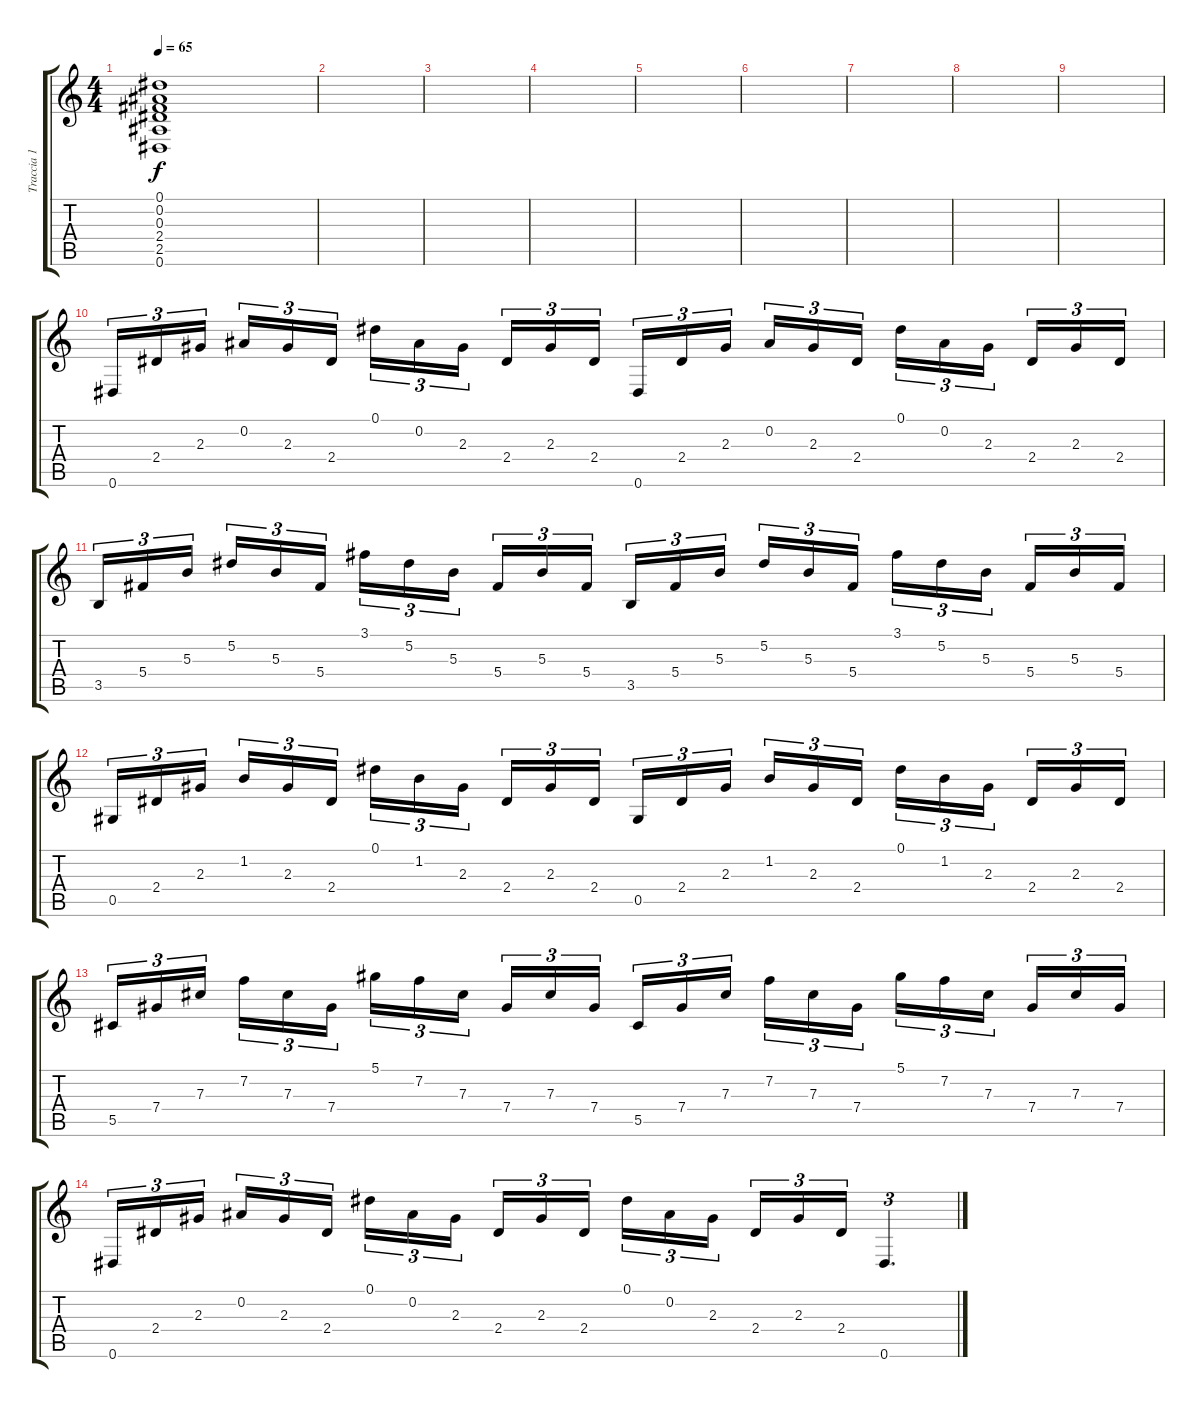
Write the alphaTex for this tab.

\track ("Traccia 1" "Traccia 1") {instrument acousticguitarsteel}
\staff {score tabs}
\tuning (Eb4 Bb3 Gb3 Db3 Ab2 Eb2) {hide}
\ts (4 4)
\tempo 65
\clef g2
\ks c
(0.1 0.2 0.3 2.4 2.5 0.6).1{dy f} |
|
|
|
|
|
|
|
|
0.6.16{tu (3 2)} 2.4.16{tu (3 2)} 2.3.16{tu (3 2) beam splitsecondary} 0.2.16{tu (3 2)} 2.3.16{tu (3 2)} 2.4.16{tu (3 2)} 0.1.16{tu (3 2)} 0.2.16{tu (3 2)} 2.3.16{tu (3 2) beam splitsecondary} 2.4.16{tu (3 2)} 2.3.16{tu (3 2)} 2.4.16{tu (3 2)} 0.6.16{tu (3 2)} 2.4.16{tu (3 2)} 2.3.16{tu (3 2) beam splitsecondary} 0.2.16{tu (3 2)} 2.3.16{tu (3 2)} 2.4.16{tu (3 2)} 0.1.16{tu (3 2)} 0.2.16{tu (3 2)} 2.3.16{tu (3 2) beam splitsecondary} 2.4.16{tu (3 2)} 2.3.16{tu (3 2)} 2.4.16{tu (3 2)} |
3.5.16{tu (3 2)} 5.4.16{tu (3 2)} 5.3.16{tu (3 2) beam splitsecondary} 5.2.16{tu (3 2)} 5.3.16{tu (3 2)} 5.4.16{tu (3 2)} 3.1.16{tu (3 2)} 5.2.16{tu (3 2)} 5.3.16{tu (3 2) beam splitsecondary} 5.4.16{tu (3 2)} 5.3.16{tu (3 2)} 5.4.16{tu (3 2)} 3.5.16{tu (3 2)} 5.4.16{tu (3 2)} 5.3.16{tu (3 2) beam splitsecondary} 5.2.16{tu (3 2)} 5.3.16{tu (3 2)} 5.4.16{tu (3 2)} 3.1.16{tu (3 2)} 5.2.16{tu (3 2)} 5.3.16{tu (3 2) beam splitsecondary} 5.4.16{tu (3 2)} 5.3.16{tu (3 2)} 5.4.16{tu (3 2)} |
0.5.16{tu (3 2)} 2.4.16{tu (3 2)} 2.3.16{tu (3 2) beam splitsecondary} 1.2.16{tu (3 2)} 2.3.16{tu (3 2)} 2.4.16{tu (3 2)} 0.1.16{tu (3 2)} 1.2.16{tu (3 2)} 2.3.16{tu (3 2) beam splitsecondary} 2.4.16{tu (3 2)} 2.3.16{tu (3 2)} 2.4.16{tu (3 2)} 0.5.16{tu (3 2)} 2.4.16{tu (3 2)} 2.3.16{tu (3 2) beam splitsecondary} 1.2.16{tu (3 2)} 2.3.16{tu (3 2)} 2.4.16{tu (3 2)} 0.1.16{tu (3 2)} 1.2.16{tu (3 2)} 2.3.16{tu (3 2) beam splitsecondary} 2.4.16{tu (3 2)} 2.3.16{tu (3 2)} 2.4.16{tu (3 2)} |
5.5.16{tu (3 2)} 7.4.16{tu (3 2)} 7.3.16{tu (3 2) beam splitsecondary} 7.2.16{tu (3 2)} 7.3.16{tu (3 2)} 7.4.16{tu (3 2)} 5.1.16{tu (3 2)} 7.2.16{tu (3 2)} 7.3.16{tu (3 2) beam splitsecondary} 7.4.16{tu (3 2)} 7.3.16{tu (3 2)} 7.4.16{tu (3 2)} 5.5.16{tu (3 2)} 7.4.16{tu (3 2)} 7.3.16{tu (3 2) beam splitsecondary} 7.2.16{tu (3 2)} 7.3.16{tu (3 2)} 7.4.16{tu (3 2)} 5.1.16{tu (3 2)} 7.2.16{tu (3 2)} 7.3.16{tu (3 2) beam splitsecondary} 7.4.16{tu (3 2)} 7.3.16{tu (3 2)} 7.4.16{tu (3 2)} |
0.6.16{tu (3 2)} 2.4.16{tu (3 2)} 2.3.16{tu (3 2) beam splitsecondary} 0.2.16{tu (3 2)} 2.3.16{tu (3 2)} 2.4.16{tu (3 2)} 0.1.16{tu (3 2)} 0.2.16{tu (3 2)} 2.3.16{tu (3 2) beam splitsecondary} 2.4.16{tu (3 2)} 2.3.16{tu (3 2)} 2.4.16{tu (3 2)} 0.1.16{tu (3 2)} 0.2.16{tu (3 2)} 2.3.16{tu (3 2) beam splitsecondary} 2.4.16{tu (3 2)} 2.3.16{tu (3 2)} 2.4.16{tu (3 2)} 0.6.4{d tu (3 2)}
